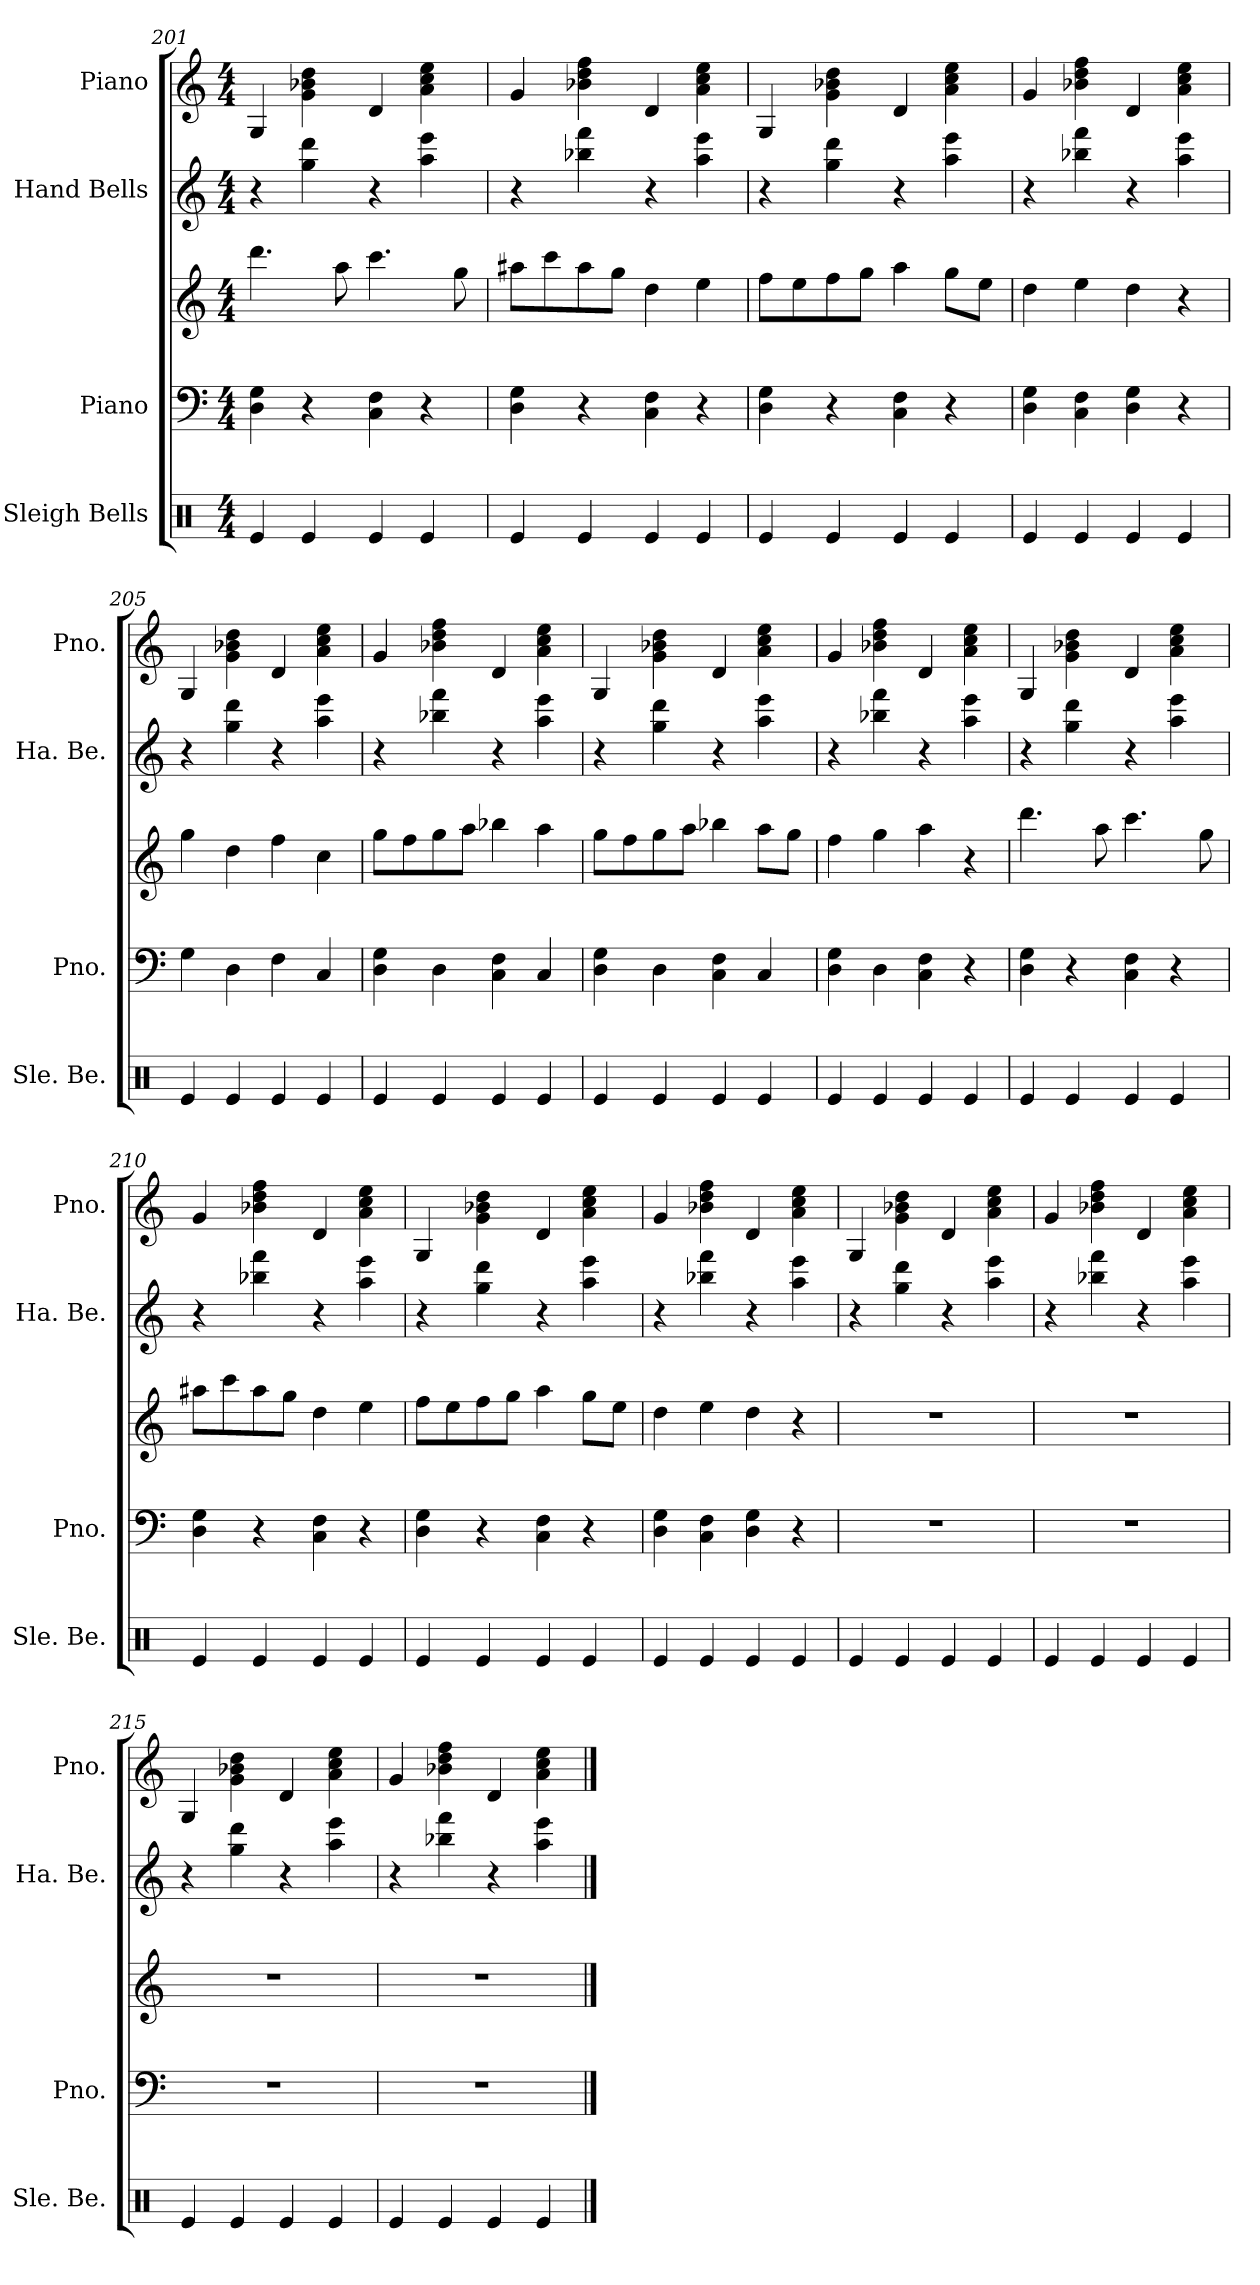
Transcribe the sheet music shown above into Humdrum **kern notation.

**kern	**kern	**kern	**kern	**kern
*part4	*part3	*part3	*part2	*part1
*staff5	*staff4	*staff3	*staff2	*staff1
*I"Sleigh Bells	*I"Piano	*	*I"Hand Bells	*I"Piano
*I'Sle. Be.	*I'Pno.	*	*I'Ha. Be.	*I'Pno.
!!LO:PB:g=z
*clefX	*clefF4	*clefG2	*clefG2	*clefG2
*k[]	*k[]	*k[]	*k[]	*k[]
*M4/4	*M4/4	*M4/4	*M4/4	*M4/4
=201	=201	=201	=201	=201
4Rei/	4Di\ 4Gi\	4.dddi\	4r	4Gi/
4Rei/	4r	.	4ggi\ 4dddi\	4gi\ 4b-Xi\ 4ddi\
.	.	8aai\	.	.
4Rei/	4Ci\ 4Fi\	4.ccci\	4r	4di/
4Rei/	4r	.	4aai\ 4eeei\	4ai\ 4cci\ 4eei\
.	.	8ggi\	.	.
=202	=202	=202	=202	=202
4Rei/	4Di\ 4Gi\	8aa#Xi\L	4r	4gi/
.	.	8ccci\	.	.
4Rei/	4r	8aa#i\	4bb-Xi\ 4fffi\	4b-Xi\ 4ddi\ 4ffi\
.	.	8ggi\J	.	.
4Rei/	4Ci\ 4Fi\	4ddi\	4r	4di/
4Rei/	4r	4eei\	4aai\ 4eeei\	4ai\ 4cci\ 4eei\
=203	=203	=203	=203	=203
4Rei/	4Di\ 4Gi\	8ffi\L	4r	4Gi/
.	.	8eei\	.	.
4Rei/	4r	8ffi\	4ggi\ 4dddi\	4gi\ 4b-Xi\ 4ddi\
.	.	8ggi\J	.	.
4Rei/	4Ci\ 4Fi\	4aai\	4r	4di/
4Rei/	4r	8ggi\L	4aai\ 4eeei\	4ai\ 4cci\ 4eei\
.	.	8eei\J	.	.
=204	=204	=204	=204	=204
4Rei/	4Di\ 4Gi\	4ddi\	4r	4gi/
4Rei/	4Ci\ 4Fi\	4eei\	4bb-Xi\ 4fffi\	4b-Xi\ 4ddi\ 4ffi\
4Rei/	4Di\ 4Gi\	4ddi\	4r	4di/
4Rei/	4r	4r	4aai\ 4eeei\	4ai\ 4cci\ 4eei\
=205	=205	=205	=205	=205
4Rei/	4Gi\	4ggi\	4r	4Gi/
4Rei/	4Di\	4ddi\	4ggi\ 4dddi\	4gi\ 4b-Xi\ 4ddi\
4Rei/	4Fi\	4ffi\	4r	4di/
4Rei/	4Ci/	4cci\	4aai\ 4eeei\	4ai\ 4cci\ 4eei\
=206	=206	=206	=206	=206
4Rei/	4Di\ 4Gi\	8ggi\L	4r	4gi/
.	.	8ffi\	.	.
4Rei/	4Di\	8ggi\	4bb-Xi\ 4fffi\	4b-Xi\ 4ddi\ 4ffi\
.	.	8aai\J	.	.
4Rei/	4Ci\ 4Fi\	4bb-Xi\	4r	4di/
4Rei/	4Ci/	4aai\	4aai\ 4eeei\	4ai\ 4cci\ 4eei\
!!LO:LB:g=z
=207	=207	=207	=207	=207
4Rei/	4Di\ 4Gi\	8ggi\L	4r	4Gi/
.	.	8ffi\	.	.
4Rei/	4Di\	8ggi\	4ggi\ 4dddi\	4gi\ 4b-Xi\ 4ddi\
.	.	8aai\J	.	.
4Rei/	4Ci\ 4Fi\	4bb-Xi\	4r	4di/
4Rei/	4Ci/	8aai\L	4aai\ 4eeei\	4ai\ 4cci\ 4eei\
.	.	8ggi\J	.	.
=208	=208	=208	=208	=208
4Rei/	4Di\ 4Gi\	4ffi\	4r	4gi/
4Rei/	4Di\	4ggi\	4bb-Xi\ 4fffi\	4b-Xi\ 4ddi\ 4ffi\
4Rei/	4Ci\ 4Fi\	4aai\	4r	4di/
4Rei/	4r	4r	4aai\ 4eeei\	4ai\ 4cci\ 4eei\
=209	=209	=209	=209	=209
4Rei/	4Di\ 4Gi\	4.dddi\	4r	4Gi/
4Rei/	4r	.	4ggi\ 4dddi\	4gi\ 4b-Xi\ 4ddi\
.	.	8aai\	.	.
4Rei/	4Ci\ 4Fi\	4.ccci\	4r	4di/
4Rei/	4r	.	4aai\ 4eeei\	4ai\ 4cci\ 4eei\
.	.	8ggi\	.	.
=210	=210	=210	=210	=210
4Rei/	4Di\ 4Gi\	8aa#Xi\L	4r	4gi/
.	.	8ccci\	.	.
4Rei/	4r	8aa#i\	4bb-Xi\ 4fffi\	4b-Xi\ 4ddi\ 4ffi\
.	.	8ggi\J	.	.
4Rei/	4Ci\ 4Fi\	4ddi\	4r	4di/
4Rei/	4r	4eei\	4aai\ 4eeei\	4ai\ 4cci\ 4eei\
=211	=211	=211	=211	=211
4Rei/	4Di\ 4Gi\	8ffi\L	4r	4Gi/
.	.	8eei\	.	.
4Rei/	4r	8ffi\	4ggi\ 4dddi\	4gi\ 4b-Xi\ 4ddi\
.	.	8ggi\J	.	.
4Rei/	4Ci\ 4Fi\	4aai\	4r	4di/
4Rei/	4r	8ggi\L	4aai\ 4eeei\	4ai\ 4cci\ 4eei\
.	.	8eei\J	.	.
!!LO:PB:g=z
=212	=212	=212	=212	=212
4Rei/	4Di\ 4Gi\	4ddi\	4r	4gi/
4Rei/	4Ci\ 4Fi\	4eei\	4bb-Xi\ 4fffi\	4b-Xi\ 4ddi\ 4ffi\
4Rei/	4Di\ 4Gi\	4ddi\	4r	4di/
4Rei/	4r	4r	4aai\ 4eeei\	4ai\ 4cci\ 4eei\
=213	=213	=213	=213	=213
4Re/	1r	1r	4r	4G/
4Re/	.	.	4gg\ 4ddd\	4g\ 4b-X\ 4dd\
4Re/	.	.	4r	4d/
4Re/	.	.	4aa\ 4eee\	4a\ 4cc\ 4ee\
=214	=214	=214	=214	=214
4Re/	1r	1r	4r	4g/
4Re/	.	.	4bb-X\ 4fff\	4b-X\ 4dd\ 4ff\
4Re/	.	.	4r	4d/
4Re/	.	.	4aa\ 4eee\	4a\ 4cc\ 4ee\
=215	=215	=215	=215	=215
4Re/	1r	1r	4r	4G/
4Re/	.	.	4gg\ 4ddd\	4g\ 4b-X\ 4dd\
4Re/	.	.	4r	4d/
4Re/	.	.	4aa\ 4eee\	4a\ 4cc\ 4ee\
=216	=216	=216	=216	=216
4Re/	1r	1r	4r	4g/
4Re/	.	.	4bb-X\ 4fff\	4b-X\ 4dd\ 4ff\
4Re/	.	.	4r	4d/
4Re/	.	.	4aa\ 4eee\	4a\ 4cc\ 4ee\
==	==	==	==	==
*-	*-	*-	*-	*-
